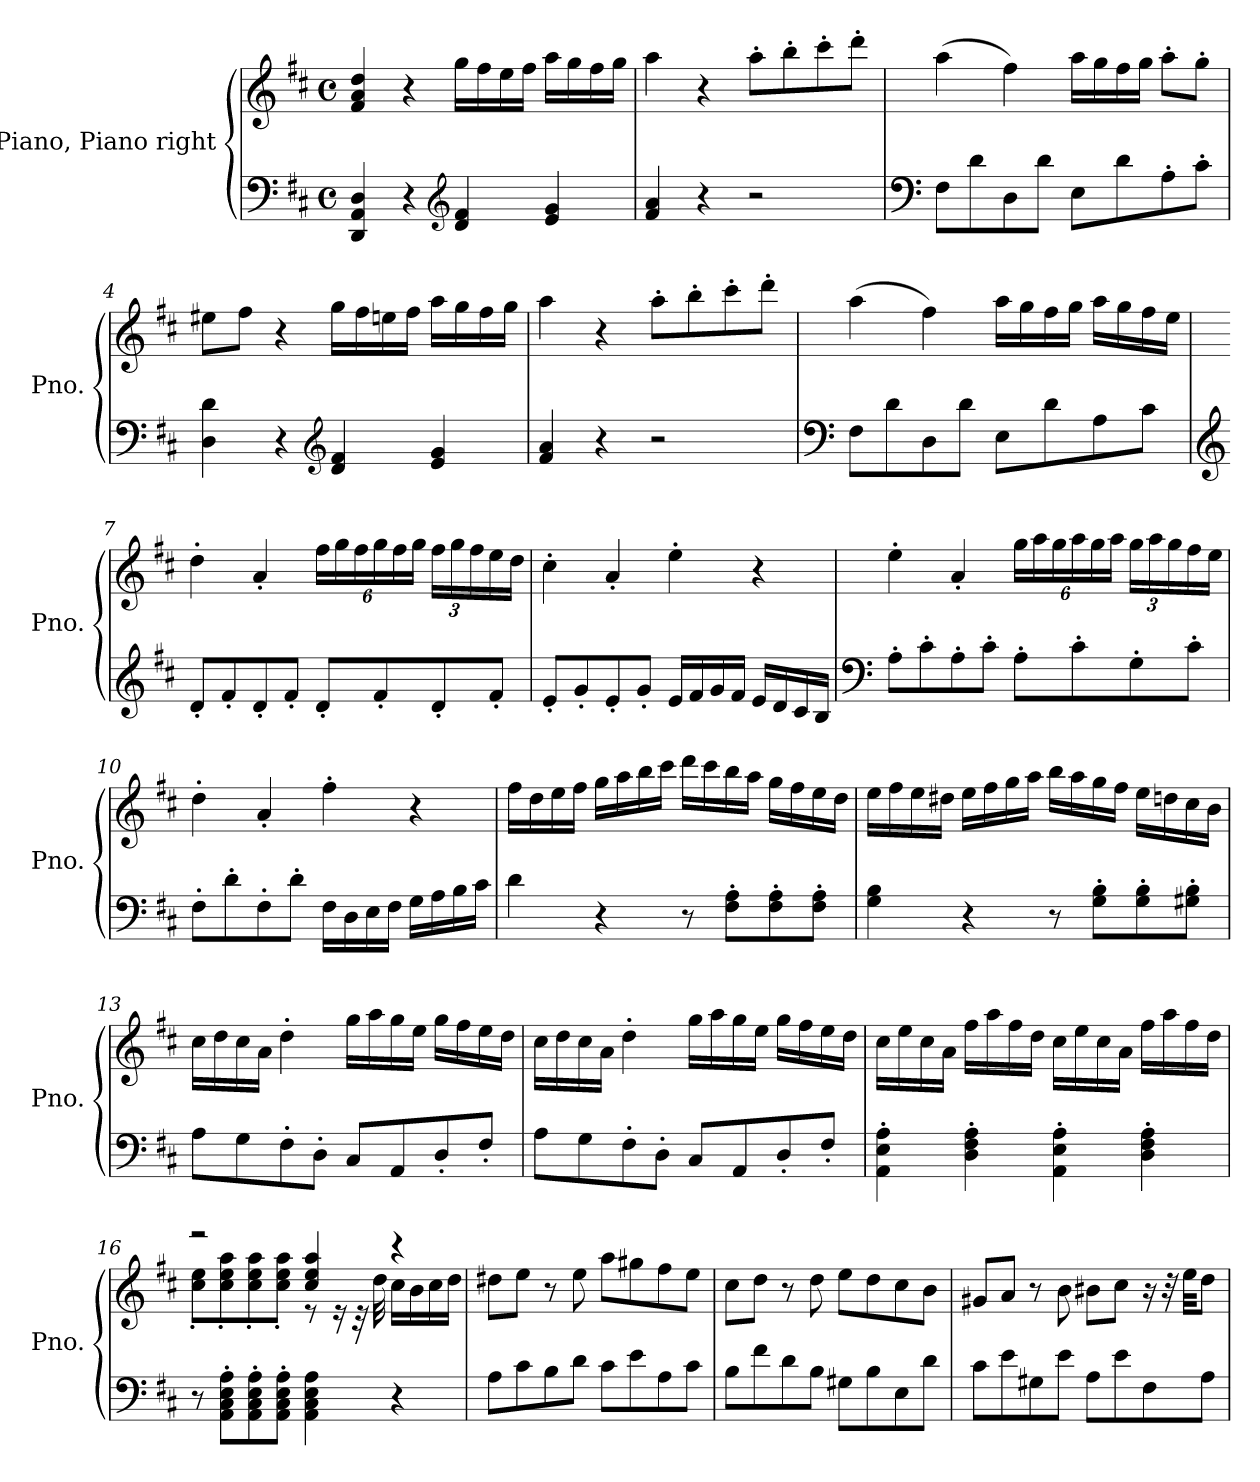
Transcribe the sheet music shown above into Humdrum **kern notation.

**kern	**kern
*part1	*part1
*staff2	*staff1
*I"Piano, Piano right	*
*I'Pno.	*
*clefF4	*clefG2
*k[f#c#]	*k[f#c#]
*M4/4	*M4/4
*met(c)	*met(c)
=1	=1
4DD/ 4AA/ 4D/	4f#/ 4a/ 4dd/
4r	4r
*clefG2	*
4d/ 4f#/	16gg\LL
.	16ff#\
.	16ee\
.	16ff#\JJ
4e/ 4g/	16aa\LL
.	16gg\
.	16ff#\
.	16gg\JJ
=2	=2
4f#/ 4a/	4aa\
4r	4r
2r	8aa'\L
.	8bb'\
.	8ccc#'\
.	8ddd'\J
=3	=3
*clefF4	*
8F#\L	(4aa\
8d\	.
8D\	4ff#\)
8d\J	.
8E\L	16aa\LL
.	16gg\
8d\	16ff#\
.	16gg\JJ
8A'\	8aa'\L
8c#'\J	8gg'\J
=4	=4
4D\ 4d\	8ee#X\L
.	8ff#\J
4r	4r
*clefG2	*
4d/ 4f#/	16gg\LL
.	16ff#\
.	16een\
.	16ff#\JJ
4e/ 4g/	16aa\LL
.	16gg\
.	16ff#\
.	16gg\JJ
!!LO:LB:g=z
=5	=5
4f#/ 4a/	4aa\
4r	4r
2r	8aa'\L
.	8bb'\
.	8ccc#'\
.	8ddd'\J
=6	=6
*clefF4	*
8F#\L	(4aa\
8d\	.
8D\	4ff#\)
8d\J	.
8E\L	16aa\LL
.	16gg\
8d\	16ff#\
.	16gg\JJ
8A\	16aa\LL
.	16gg\
8c#\J	16ff#\
.	16ee\JJ
=7	=7
*clefG2	*
8d'/L	4dd'\
8f#'/	.
8d'/	4a'/
8f#'/J	.
*	*Xbrackettup
8d'/L	24ff#\LL
.	24gg\
.	24ff#\
8f#'/	24gg\
.	24ff#\
.	24gg\JJ
8d'/	24ff#\LL
.	24gg\
.	24ff#\
8f#'/J	16ee\
.	16dd\JJ
!!LO:LB:g=z
=8	=8
8e'/L	4cc#'\
8g'/	.
8e'/	4a'/
8g'/J	.
16e/LL	4ee'\
16f#/	.
16g/	.
16f#/JJ	.
16e/LL	4r
16d/	.
16c#/	.
16B/JJ	.
=9	=9
*clefF4	*
8A'\L	4ee'\
8c#'\	.
8A'\	4a'/
8c#'\J	.
8A'\L	24gg\LL
.	24aa\
.	24gg\
8c#'\	24aa\
.	24gg\
.	24aa\JJ
8G'\	24gg\LL
.	24aa\
.	24gg\
8c#'\J	16ff#\
.	16ee\JJ
=10	=10
8F#'\L	4dd'\
8d'\	.
8F#'\	4a'/
8d'\J	.
16F#\LL	4ff#'\
16D\	.
16E\	.
16F#\JJ	.
16G\LL	4r
16A\	.
16B\	.
16c#\JJ	.
!!LO:LB:g=z
=11	=11
4d\	16ff#\LL
.	16dd\
.	16ee\
.	16ff#\JJ
4r	16gg\LL
.	16aa\
.	16bb\
.	16ccc#\JJ
8r	16ddd\LL
.	16ccc#\
8F#\' 8A\'L	16bb\
.	16aa\JJ
8F#\' 8A\'	16gg\LL
.	16ff#\
8F#\' 8A\'J	16ee\
.	16dd\JJ
=12	=12
4G\ 4B\	16ee\LL
.	16ff#\
.	16ee\
.	16dd#X\JJ
4r	16ee\LL
.	16ff#\
.	16gg\
.	16aa\JJ
8r	16bb\LL
.	16aa\
8G\' 8B\'L	16gg\
.	16ff#\JJ
8G\' 8B\'	16ee\LL
.	16ddn\
8G#X\' 8B\'J	16cc#\
.	16b\JJ
=13	=13
8A\L	16cc#\LL
.	16dd\
8G\	16cc#\
.	16a\JJ
8F#'\	4dd'\
8D'\J	.
8C#/L	16gg\LL
.	16aa\
8AA/	16gg\
.	16ee\JJ
8D'/	16gg\LL
.	16ff#\
8F#'/J	16ee\
.	16dd\JJ
!!LO:LB:g=z
=14	=14
8A\L	16cc#\LL
.	16dd\
8G\	16cc#\
.	16a\JJ
8F#'\	4dd'\
8D'\J	.
8C#/L	16gg\LL
.	16aa\
8AA/	16gg\
.	16ee\JJ
8D'/	16gg\LL
.	16ff#\
8F#'/J	16ee\
.	16dd\JJ
=15	=15
4AA\' 4E\' 4A\'	16cc#\LL
.	16ee\
.	16cc#\
.	16a\JJ
4D\' 4F#\' 4A\'	16ff#\LL
.	16aa\
.	16ff#\
.	16dd\JJ
4AA\' 4E\' 4A\'	16cc#\LL
.	16ee\
.	16cc#\
.	16a\JJ
4D\' 4F#\' 4A\'	16ff#\LL
.	16aa\
.	16ff#\
.	16dd\JJ
=16	=16
*	*^
8r	2r	8cc#\' 8ee\'L
8AA\' 8C#\' 8E\' 8A\'L	.	8cc#\' 8ee\' 8aa\'
8AA\' 8C#\' 8E\' 8A\'	.	8cc#\' 8ee\' 8aa\'
8AA\' 8C#\' 8E\' 8A\'J	.	8cc#\' 8ee\' 8aa\'J
4AA\ 4C#\ 4E\ 4A\	4cc#/ 4ee/ 4aa/	8r
.	.	16r
.	.	32r
.	.	32dd\
4r	4r	16cc#\LL
.	.	16b\
.	.	16cc#\
.	.	16dd\JJ
*	*v	*v
!!LO:LB:g=z
=17	=17
8A\L	8dd#X\L
8c#\	8ee\J
8B\	8r
8d\J	8ee\
8c#\L	8aa\L
8e\	8gg#X\
8A\	8ff#\
8c#\J	8ee\J
=18	=18
8B\L	8cc#\L
8f#\	8dd\J
8d\	8r
8B\J	8dd\
8G#X\L	8ee\L
8B\	8dd\
8E\	8cc#\
8d\J	8b\J
=19	=19
8c#\L	8g#X/L
8e\	8a/J
8G#X\	8r
8e\J	8b\
8A\L	8b#X\L
8e\	8cc#\J
8F#\	16r
.	32r
.	32ee\KKL
8A\J	8dd\J
=	=
*-	*-
